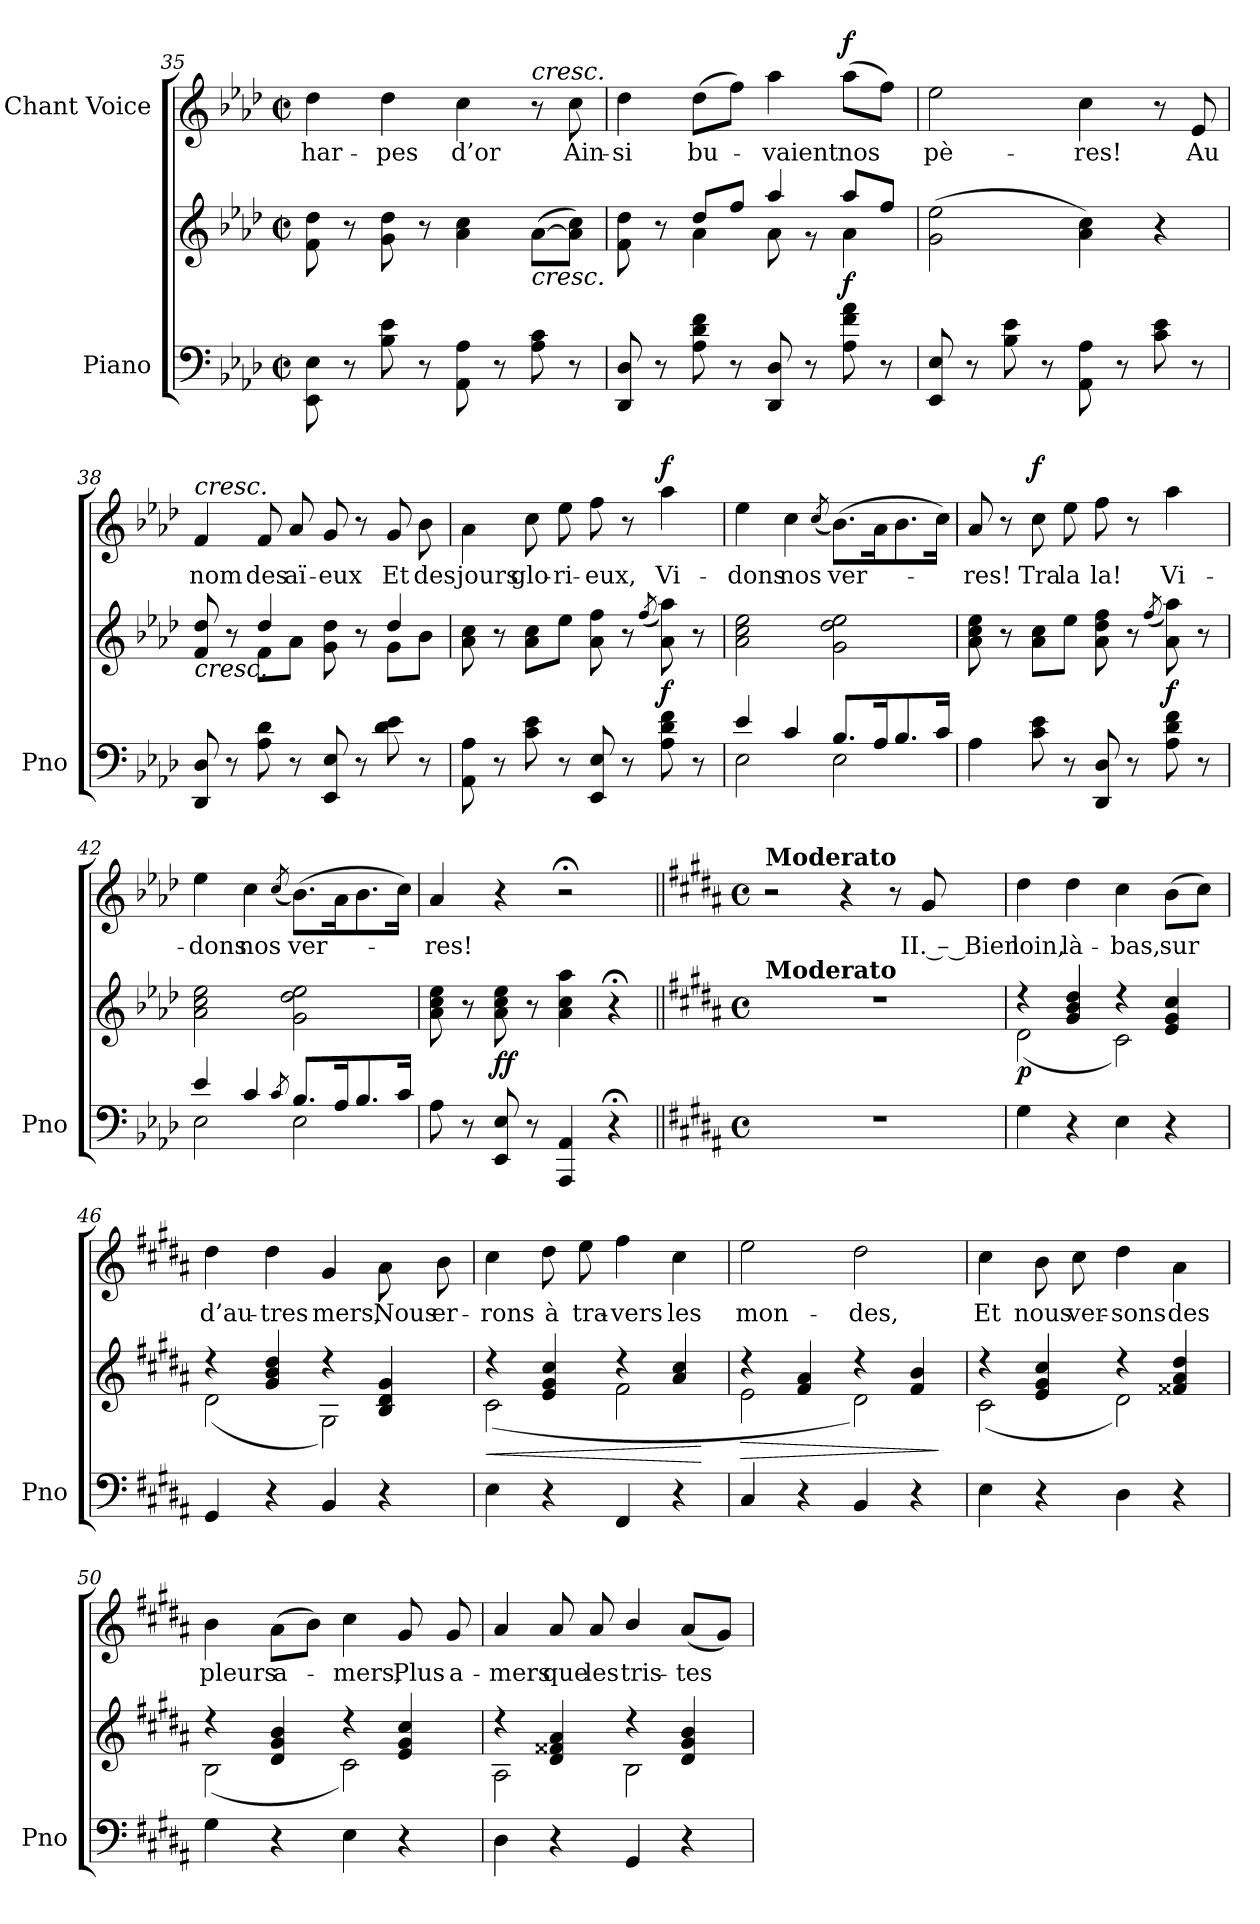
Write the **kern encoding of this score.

**kern	**kern	**dynam	**kern	**text	**dynam
*part2	*part2	*part2	*part1	*part1	*part1
*staff3	*staff2	*staff2/3	*staff1	*staff1	*staff1
*I"Piano	*	*	*I"Chant Voice	*	*
*I'Pno	*	*	*	*	*
*clefF4	*clefG2	*	*clefG2	*	*
*k[b-e-a-d-]	*k[b-e-a-d-]	*	*k[b-e-a-d-]	*	*
*M2/2	*M2/2	*	*M2/2	*	*
*met(c|)	*met(c|)	*	*met(c|)	*	*
=35	=35	=35	=35	=35	=35
!	!	!	!	!LO:LY:b	!
8EE-\ 8E-\	8f\ 8dd-\	.	4dd-\	har-	.
8r	8r	.	.	.	.
!	!	!	!	!LO:LY:b	!
8B-\ 8e-\	8g\ 8dd-\	.	4dd-\	-pes	.
8r	8r	.	.	.	.
!	!	!	!	!LO:LY:b	!
8AA-\ 8A-\	4a-\ 4cc\	.	4cc\	d’or	.
8r	.	.	.	.	.
!	!	!	!LO:TX:a:i:t=cresc.	!	!
!	!LO:TX:b:i:t=cresc.	!	!	!	!
8A-\ 8c\	(>[<8a-\L	.	8r	.	.
!	!	!	!	!LO:LY:b	!
8r	8a-\] 8cc\J)	.	8cc\	Ain-	.
=36	=36	=36	=36	=36	=36
*	*^	*	*	*	*
!	!	!	!	!	!LO:LY:b	!
8DD-/ 8D-/	4ryy	8f\ 8dd-\	.	4dd-\	-si	.
8r	.	8r	.	.	.	.
!	!	!	!	!	!LO:LY:b	!
8A-\ 8d-\ 8f\	8dd-/L	4a-\	.	(8dd-\L	bu-	.
8r	8ff/J	.	.	8ff\J)	.	.
!	!	!	!	!	!LO:LY:b	!
8DD-/ 8D-/	4aa-/	8a-\	.	4aa-\	-vaient	.
8r	.	8r	.	.	.	.
!	!	!	!LO:DY:b	!	!LO:LY:b	!LO:DY:a
8A-\ 8f\ 8a-\	8aa-/L	4a-\	f	(8aa-\L	nos	f
8r	8ff/J	.	.	8ff\J)	.	.
*	*v	*v	*	*	*	*
!!LO:LB:g=z
=37	=37	=37	=37	=37	=37
!	!	!	!	!LO:LY:b	!
8EE-/ 8E-/	(2g\ 2ee-\	.	2ee-\	pè-	.
8r	.	.	.	.	.
8B-\ 8e-\	.	.	.	.	.
8r	.	.	.	.	.
!	!	!	!	!LO:LY:b	!
8AA-\ 8A-\	4a-\ 4cc\)	.	4cc\	-res!	.
8r	.	.	.	.	.
8c\ 8e-\	4r	.	8r	.	.
!	!	!	!	!LO:LY:b	!
8r	.	.	8e-/	Au	.
=38	=38	=38	=38	=38	=38
*	*^	*	*	*	*
!	!	!	!	!LO:TX:a:i:t=cresc.	!	!
!	!LO:TX:b:i:t=cresc.	!	!	!	!	!
!	!	!	!	!	!LO:LY:b	!
8DD-/ 8D-/	8f/ 8dd-/	4ryy	.	4f/	nom	.
8r	8r	.	.	.	.	.
!	!	!	!	!	!LO:LY:b	!
8A-\ 8d-\	4dd-/	8f\L	.	8f/	des	.
!	!	!	!	!	!LO:LY:b	!
8r	.	8a-\J	.	8a-/	aï-	.
!	!	!	!	!	!LO:LY:b	!
8EE-/ 8E-/	8g\ 8dd-\	4ryy	.	8g/	-eux	.
8r	8r	.	.	8r	.	.
!	!	!	!	!	!LO:LY:b	!
8d-\ 8e-\	4dd-/	8g\L	.	8g/	Et	.
!	!	!	!	!	!LO:LY:b	!
8r	.	8b-\J	.	8b-\	des	.
=39	=39	=39	=39	=39	=39	=39
!	!	!	!	!	!LO:LY:b	!
*	*v	*v	*	*	*	*
8AA-\ 8A-\	8a-\ 8cc\	.	4a-\	jours	.
8r	8r	.	.	.	.
!	!	!	!	!LO:LY:b	!
8c\ 8e-\	8a-\ 8cc\L	.	8cc\	glo-	.
!	!	!	!	!LO:LY:b	!
8r	8ee-\J	.	8ee-\	-ri-	.
!	!	!	!	!LO:LY:b	!
8EE-/ 8E-/	8a-\ 8ff\	.	8ff\	-eux,	.
8r	8r	.	8r	.	.
.	(8qff/	.	.	.	.
!	!	!LO:DY:b	!	!LO:LY:b	!LO:DY:a
8A-\ 8d-\ 8f\	8a-\ 8aa-\)	f	4aa-\	Vi-	f
8r	8r	.	.	.	.
=40	=40	=40	=40	=40	=40
*^	*	*	*	*	*
!	!	!	!	!	!LO:LY:b	!
4e-/	2E-\	2a-\ 2cc\ 2ee-\	.	4ee-\	-dons	.
!	!	!	!	!	!LO:LY:b	!
4c/	.	.	.	4cc\	nos	.
.	.	.	.	(8qcc/	.	.
!	!	!	!	!	!LO:LY:b	!
8.B-/L	2E-\	2g\ 2dd-\ 2ee-\	.	(8.b-\L)	ver-	.
16A-/K	.	.	.	16a-\K	.	.
8.B-/	.	.	.	8.b-\	.	.
16c/Jk	.	.	.	16cc\Jk)	.	.
*v	*v	*	*	*	*	*
!!LO:LB:g=z
=41	=41	=41	=41	=41	=41
!	!	!	!	!LO:LY:b	!
4A-\	8a-\ 8cc\ 8ee-\	.	8a-/	-res!	.
.	8r	.	8r	.	.
!	!	!	!	!LO:LY:b	!LO:DY:a
8c\ 8e-\	8a-\ 8cc\L	.	8cc\	Tra	f
!	!	!	!	!LO:LY:b	!
8r	8ee-\J	.	8ee-\	la	.
!	!	!	!	!LO:LY:b	!
8DD-/ 8D-/	8a-\ 8dd-\ 8ff\	.	8ff\	la!	.
8r	8r	.	8r	.	.
.	(8qff/	.	.	.	.
!	!	!LO:DY:b	!	!LO:LY:b	!
8A-\ 8d-\ 8f\	8a-\ 8aa-\)	f	4aa-\	Vi-	.
8r	8r	.	.	.	.
=42	=42	=42	=42	=42	=42
*^	*	*	*	*	*
!	!	!	!	!	!LO:LY:b	!
4e-/	2E-\	2a-\ 2cc\ 2ee-\	.	4ee-\	-dons	.
!	!	!	!	!	!LO:LY:b	!
4c/	.	.	.	4cc\	nos	.
8qc/	.	.	.	(8qcc/	.	.
!	!	!	!	!	!LO:LY:b	!
8.B-/L	2E-\	2g\ 2dd-\ 2ee-\	.	(>8.b-\L)	ver-	.
16A-/K	.	.	.	16a-\K	.	.
8.B-/	.	.	.	8.b-\	.	.
16c/Jk	.	.	.	16cc\Jk)	.	.
*v	*v	*	*	*	*	*
=43	=43	=43	=43	=43	=43
!	!	!	!	!LO:LY:b	!
8A-\	8a-\ 8cc\ 8ee-\	.	4a-/	-res!	.
8r	8r	.	.	.	.
!	!	!LO:DY:b	!	!	!
8EE-/ 8E-/	8a-\ 8cc\ 8ee-\	ff	4r	.	.
8r	8r	.	.	.	.
4AAA-/ 4AA-/	4a-\ 4cc\ 4aa-\	.	2r;<	.	.
4r;<	4r;<	.	.	.	.
=44||	=44||	=44||	=44||	=44||	=44||
*k[f#c#g#d#a#]	*k[f#c#g#d#a#]	*	*k[f#c#g#d#a#]	*	*
*M4/4	*M4/4	*	*M4/4	*	*
*met(c)	*met(c)	*	*met(c)	*	*
!	!	!	!LO:TX:a:B:t=Moderato	!	!
!	!LO:TX:a:B:t=Moderato	!	!	!	!
1r	1r	.	2r	.	.
.	.	.	4r	.	.
.	.	.	8r	.	.
!	!	!	!	!LO:LY:b	!
.	.	.	8g#/	II. – Bien	.
!!LO:LB:g=z
=45	=45	=45	=45	=45	=45
*	*^	*	*	*	*
!	!	!	!LO:DY:b	!	!LO:LY:b	!
4G#\	4r	(2d#\	p	4dd#\	loin,	.
!	!	!	!	!	!LO:LY:b	!
4r	4g#/ 4b/ 4dd#/	.	.	4dd#\	là-	.
!	!	!	!	!	!LO:LY:b	!
4E\	4r	2c#\)	.	4cc#\	-bas,	.
!	!	!	!	!	!LO:LY:b	!
4r	4e/ 4g#/ 4cc#/	.	.	(8b\L	sur	.
.	.	.	.	8cc#\J)	.	.
=46	=46	=46	=46	=46	=46	=46
!	!	!	!	!	!LO:LY:b	!
4GG#/	4r	(2d#\	.	4dd#\	d’au-	.
!	!	!	!	!	!LO:LY:b	!
4r	4g#/ 4b/ 4dd#/	.	.	4dd#\	-tres	.
!	!	!	!	!	!LO:LY:b	!
4BB/	4r	2G#\)	.	4g#/	mers,	.
!	!	!	!	!	!LO:LY:b	!
4r	4B/ 4d#/ 4g#/	.	.	8a#\	Nous	.
!	!	!	!	!	!LO:LY:b	!
.	.	.	.	8b\	er-	.
=47	=47	=47	=47	=47	=47	=47
!	!	!	!LO:HP:b	!	!LO:LY:b	!
4E\	4r	(2c#\	<	4cc#\	-rons	.
!	!	!	!	!	!LO:LY:b	!
4r	4e/ 4g#/ 4cc#/	.	.	8dd#\	à	.
!	!	!	!	!	!LO:LY:b	!
.	.	.	.	8ee\	tra-	.
!	!	!	!	!	!LO:LY:b	!
4FF#/	4r	2f#\	.	4ff#\	-vers	.
!	!	!	!	!	!LO:LY:b	!
4r	4a#/ 4cc#/	.	.	4cc#\	les	.
*	*v	*v	*	*	*	*
.	.	[	.	.	.
=48	=48	=48	=48	=48	=48
!	!	!LO:HP:b	!	!LO:LY:b	!
*	*^	*	*	*	*
4C#/	4r	2e\	>	2ee\	mon-	.
4r	4f#/ 4a#/	.	.	.	.	.
!	!	!	!	!	!LO:LY:b	!
4BB/	4r	2d#\)	.	2dd#\	-des,	.
4r	4f#/ 4b/	.	.	.	.	.
*	*v	*v	*	*	*	*
.	.	]	.	.	.
=49	=49	=49	=49	=49	=49
*	*^	*	*	*	*
!	!	!	!	!	!LO:LY:b	!
4E\	4r	(2c#\	.	4cc#\	Et	.
!	!	!	!	!	!LO:LY:b	!
4r	4e/ 4g#/ 4cc#/	.	.	8b\	nous	.
!	!	!	!	!	!LO:LY:b	!
.	.	.	.	8cc#\	ver-	.
!	!	!	!	!	!LO:LY:b	!
4D#\	4r	2d#\)	.	4dd#\	-sons	.
!	!	!	!	!	!LO:LY:b	!
4r	4f##X/ 4a#/ 4dd#/	.	.	4a#\	des	.
!!LO:PB:g=z
=50	=50	=50	=50	=50	=50	=50
!	!	!	!	!	!LO:LY:b	!
4G#\	4r	(2B\	.	4b\	pleurs	.
!	!	!	!	!	!LO:LY:b	!
4r	4d#/ 4g#/ 4b/	.	.	(8a#\L	a-	.
.	.	.	.	8b\J)	.	.
!	!	!	!	!	!LO:LY:b	!
4E\	4r	2c#\)	.	4cc#\	-mers,	.
!	!	!	!	!	!LO:LY:b	!
4r	4e/ 4g#/ 4cc#/	.	.	8g#/	Plus	.
!	!	!	!	!	!LO:LY:b	!
.	.	.	.	8g#/	a-	.
=51	=51	=51	=51	=51	=51	=51
!	!	!	!	!	!LO:LY:b	!
4D#\	4r	2A#\	.	4a#/	-mers	.
!	!	!	!	!	!LO:LY:b	!
4r	4d#/ 4f##X/ 4a#/	.	.	8a#/	que	.
!	!	!	!	!	!LO:LY:b	!
.	.	.	.	8a#/	les	.
!	!	!	!	!	!LO:LY:b	!
4GG#/	4r	2B\	.	4b/	tris-	.
!	!	!	!	!	!LO:LY:b	!
4r	4d#/ 4g#/ 4b/	.	.	(8a#/L	-tes	.
.	.	.	.	8g#/J)	.	.
*	*v	*v	*	*	*	*
=	=	=	=	=	=
*-	*-	*-	*-	*-	*-
